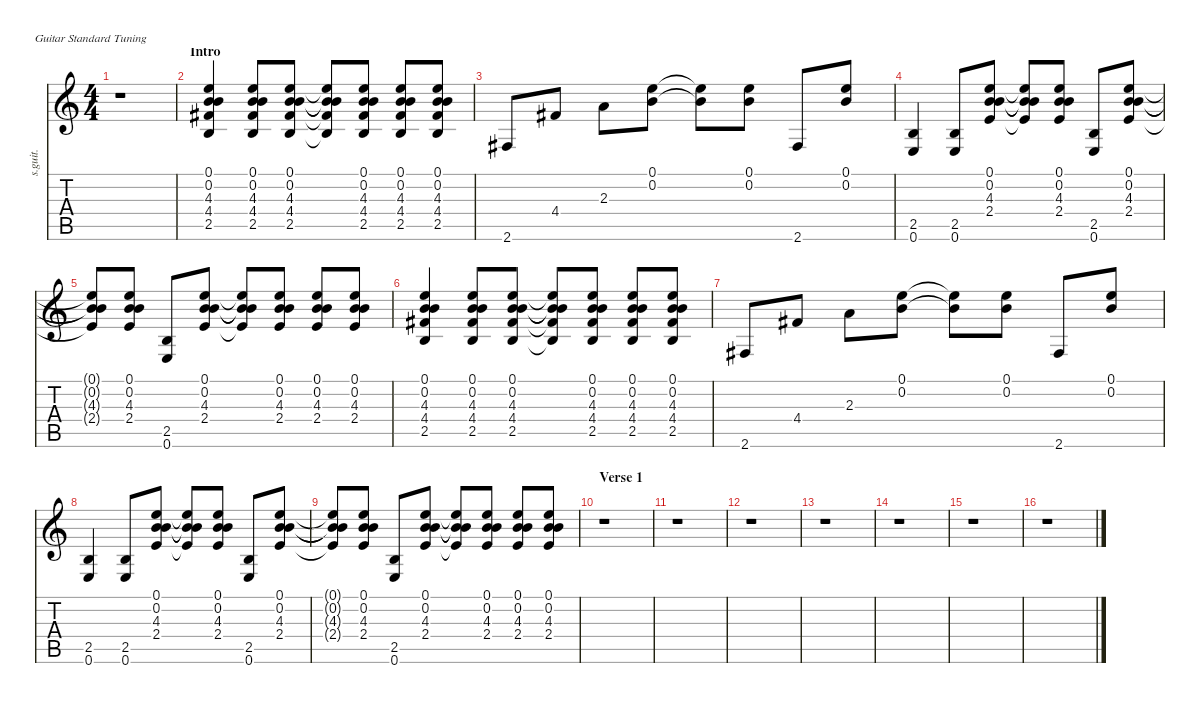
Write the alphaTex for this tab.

\defaultSystemsLayout 4
\hideDynamics
\bracketExtendMode nobrackets
\track ("Dave Grohl - Rhythm 1" "s.guit.") {instrument distortionguitar}
\staff {score tabs}
\tuning (E4 B3 G3 D3 A2 E2)
\ts (4 4)
\beaming (8 2 2 2 2)
\tempo (136 hide)
\clef g2
\ks c
r.1{dy f instrument distortionguitar} |
\section ("" "Intro")
(0.1 0.2 4.3 4.4{acc #} 2.5).4 (0.1 0.2 4.3 4.4{acc #} 2.5).8 (0.1 0.2 4.3 4.4{acc #} 2.5).8 (0.1{t} 0.2{t} 4.3{t} 4.4{t acc #} 2.5{t}).8 (0.1 0.2 4.3 4.4{acc #} 2.5).8 (0.1 0.2 4.3 4.4{acc #} 2.5).8 (0.1 0.2 4.3 4.4{acc #} 2.5).8 |
2.6{acc #}.8 4.4{acc #}.8 2.3.8 (0.1 0.2).8 (0.1{t} 0.2{t}).8 (0.1 0.2).8 2.6{acc #}.8 (0.1 0.2).8 |
(2.5 0.6).4 (2.5 0.6).8 (0.1 0.2 4.3 2.4).8 (0.1{t} 0.2{t} 4.3{t} 2.4{t}).8 (0.1 0.2 4.3 2.4).8 (2.5 0.6).8 (0.1 0.2 4.3 2.4).8 |
(0.1{t} 0.2{t} 4.3{t} 2.4{t}).8 (0.1 0.2 4.3 2.4).8 (2.5 0.6).8 (0.1 0.2 4.3 2.4).8 (0.1{t} 0.2{t} 4.3{t} 2.4{t}).8 (0.1 0.2 4.3 2.4).8 (0.1 0.2 4.3 2.4).8 (0.1 0.2 4.3 2.4).8 |
(0.1 0.2 4.3 4.4{acc #} 2.5).4 (0.1 0.2 4.3 4.4{acc #} 2.5).8 (0.1 0.2 4.3 4.4{acc #} 2.5).8 (0.1{t} 0.2{t} 4.3{t} 4.4{t acc #} 2.5{t}).8 (0.1 0.2 4.3 4.4{acc #} 2.5).8 (0.1 0.2 4.3 4.4{acc #} 2.5).8 (0.1 0.2 4.3 4.4{acc #} 2.5).8 |
2.6{acc #}.8 4.4{acc #}.8 2.3.8 (0.1 0.2).8 (0.1{t} 0.2{t}).8 (0.1 0.2).8 2.6{acc #}.8 (0.1 0.2).8 |
(2.5 0.6).4 (2.5 0.6).8 (0.1 0.2 4.3 2.4).8 (0.1{t} 0.2{t} 4.3{t} 2.4{t}).8 (0.1 0.2 4.3 2.4).8 (2.5 0.6).8 (0.1 0.2 4.3 2.4).8 |
(0.1{t} 0.2{t} 4.3{t} 2.4{t}).8 (0.1 0.2 4.3 2.4).8 (2.5 0.6).8 (0.1 0.2 4.3 2.4).8 (0.1{t} 0.2{t} 4.3{t} 2.4{t}).8 (0.1 0.2 4.3 2.4).8 (0.1 0.2 4.3 2.4).8 (0.1 0.2 4.3 2.4).8 |
\section ("" "Verse 1")
r.1 |
r.1 |
r.1 |
r.1 |
r.1 |
r.1 |
r.1
